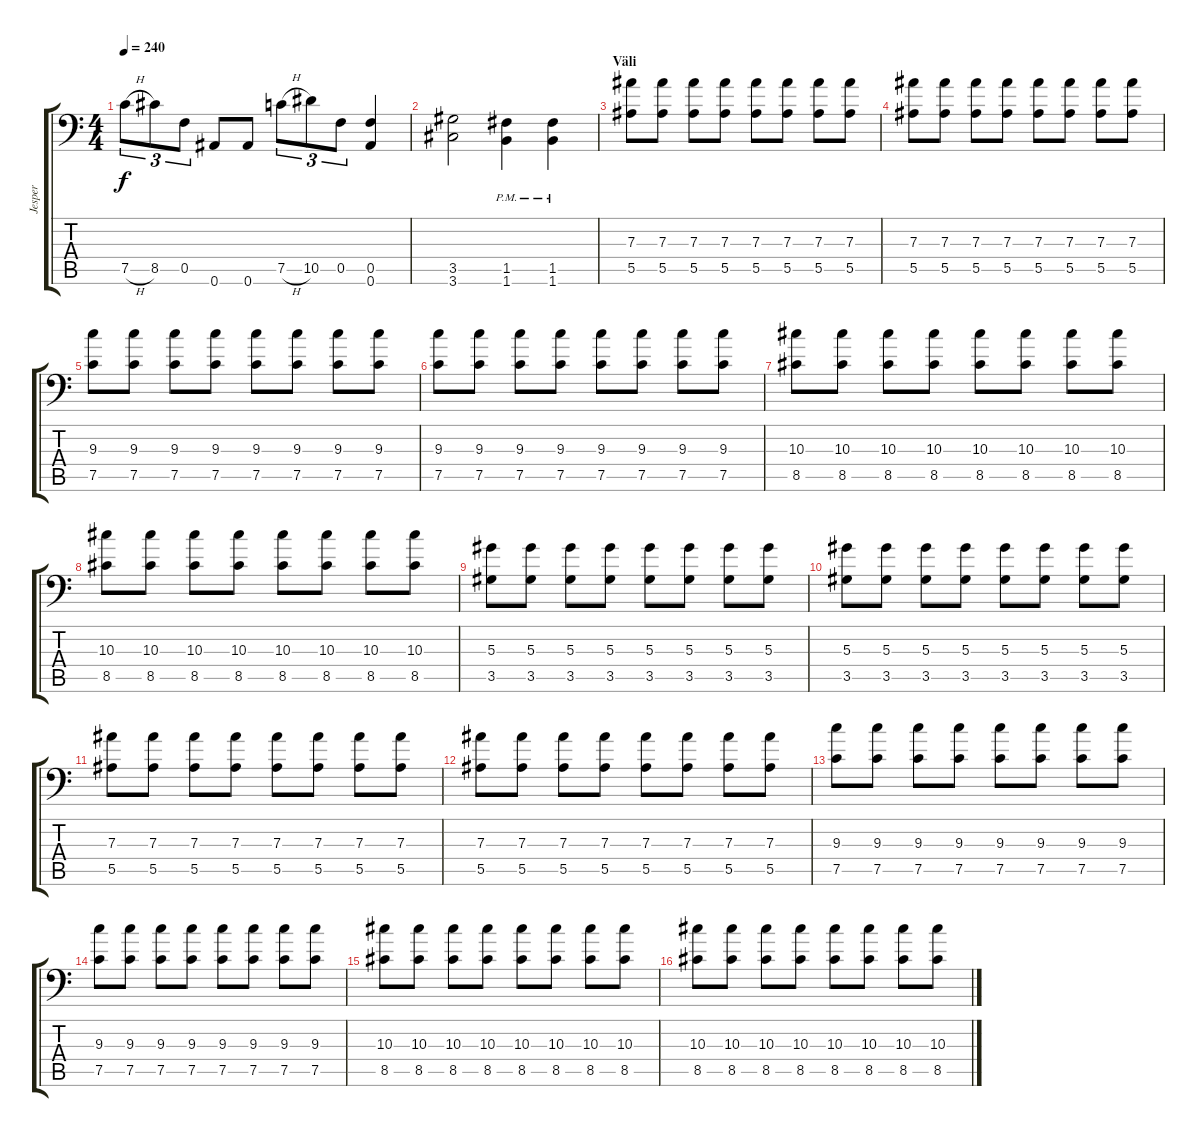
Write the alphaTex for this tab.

\track ("Jesper" "Jesper") {instrument distortionguitar}
\staff {score tabs}
\tuning (C4 G3 Eb3 Bb2 F2 Bb1) {hide}
\ts (4 4)
\tempo 240
\clef f4
\ks c
7.5{h}.8{tu (3 2) dy f} 8.5.8{tu (3 2)} 0.5.8{tu (3 2)} 0.6.8 0.6.8 7.5{h}.8{tu (3 2)} 10.5.8{tu (3 2)} 0.5.8{tu (3 2)} (0.5 0.6).4 |
(3.5 3.6).2 (1.5{pm} 1.6{pm}).4 (1.5{pm} 1.6{pm}).4 |
\section ("" "Väli")
(7.3 5.5).8 (7.3 5.5).8 (7.3 5.5).8 (7.3 5.5).8 (7.3 5.5).8 (7.3 5.5).8 (7.3 5.5).8 (7.3 5.5).8 |
(7.3 5.5).8 (7.3 5.5).8 (7.3 5.5).8 (7.3 5.5).8 (7.3 5.5).8 (7.3 5.5).8 (7.3 5.5).8 (7.3 5.5).8 |
(9.3 7.5).8 (9.3 7.5).8 (9.3 7.5).8 (9.3 7.5).8 (9.3 7.5).8 (9.3 7.5).8 (9.3 7.5).8 (9.3 7.5).8 |
(9.3 7.5).8 (9.3 7.5).8 (9.3 7.5).8 (9.3 7.5).8 (9.3 7.5).8 (9.3 7.5).8 (9.3 7.5).8 (9.3 7.5).8 |
(10.3 8.5).8 (10.3 8.5).8 (10.3 8.5).8 (10.3 8.5).8 (10.3 8.5).8 (10.3 8.5).8 (10.3 8.5).8 (10.3 8.5).8 |
(10.3 8.5).8 (10.3 8.5).8 (10.3 8.5).8 (10.3 8.5).8 (10.3 8.5).8 (10.3 8.5).8 (10.3 8.5).8 (10.3 8.5).8 |
(5.3 3.5).8 (5.3 3.5).8 (5.3 3.5).8 (5.3 3.5).8 (5.3 3.5).8 (5.3 3.5).8 (5.3 3.5).8 (5.3 3.5).8 |
(5.3 3.5).8 (5.3 3.5).8 (5.3 3.5).8 (5.3 3.5).8 (5.3 3.5).8 (5.3 3.5).8 (5.3 3.5).8 (5.3 3.5).8 |
(7.3 5.5).8 (7.3 5.5).8 (7.3 5.5).8 (7.3 5.5).8 (7.3 5.5).8 (7.3 5.5).8 (7.3 5.5).8 (7.3 5.5).8 |
(7.3 5.5).8 (7.3 5.5).8 (7.3 5.5).8 (7.3 5.5).8 (7.3 5.5).8 (7.3 5.5).8 (7.3 5.5).8 (7.3 5.5).8 |
(9.3 7.5).8 (9.3 7.5).8 (9.3 7.5).8 (9.3 7.5).8 (9.3 7.5).8 (9.3 7.5).8 (9.3 7.5).8 (9.3 7.5).8 |
(9.3 7.5).8 (9.3 7.5).8 (9.3 7.5).8 (9.3 7.5).8 (9.3 7.5).8 (9.3 7.5).8 (9.3 7.5).8 (9.3 7.5).8 |
(10.3 8.5).8 (10.3 8.5).8 (10.3 8.5).8 (10.3 8.5).8 (10.3 8.5).8 (10.3 8.5).8 (10.3 8.5).8 (10.3 8.5).8 |
(10.3 8.5).8 (10.3 8.5).8 (10.3 8.5).8 (10.3 8.5).8 (10.3 8.5).8 (10.3 8.5).8 (10.3 8.5).8 (10.3 8.5).8
